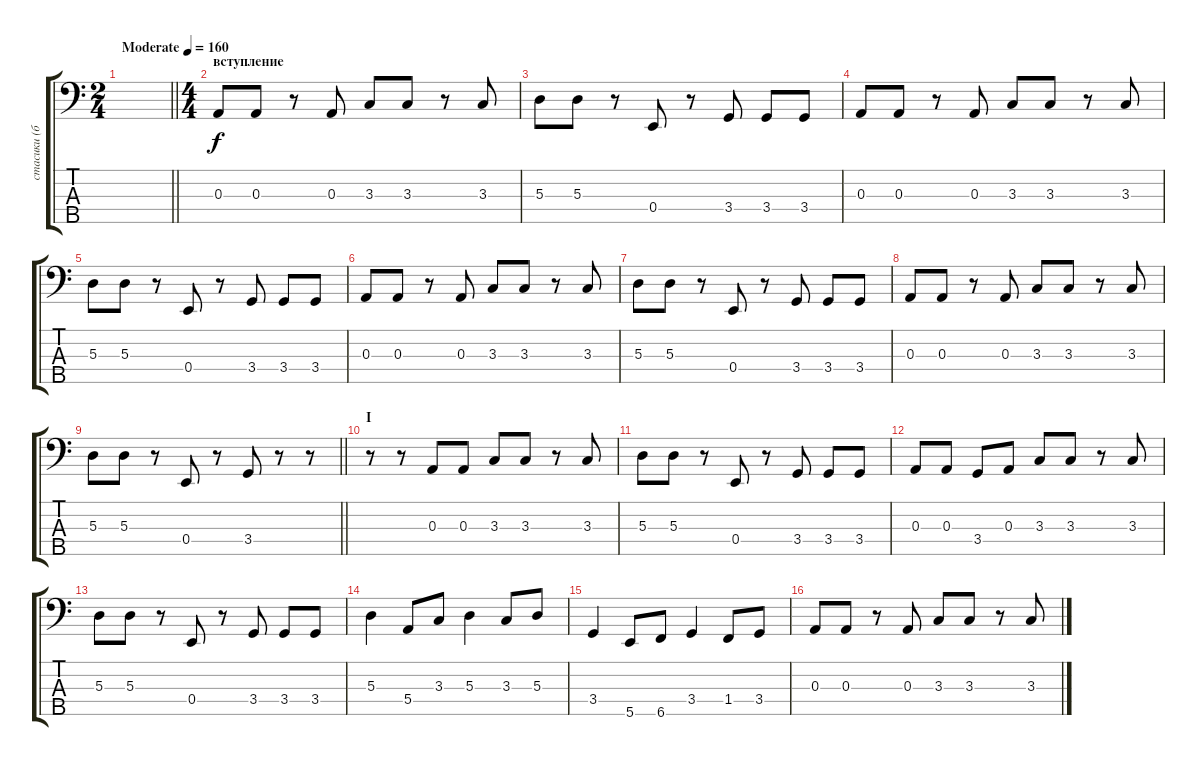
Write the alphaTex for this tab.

\track ("стасики (бас)" "стасики (б") {instrument electricbassfinger}
\staff {score tabs}
\tuning (G2 D2 A1 E1 B0) {hide}
\ts (2 4)
\tempo (160 "Moderate")
\clef f4
\barLineRight lightlight
\ks c
|
\ts (4 4)
\section ("" "вступление")
0.3.8 0.3.8 r.8 0.3.8 3.3.8 3.3.8 r.8 3.3.8 |
5.3.8 5.3.8 r.8 0.4.8 r.8 3.4.8 3.4.8 3.4.8 |
0.3.8 0.3.8 r.8 0.3.8 3.3.8 3.3.8 r.8 3.3.8 |
5.3.8 5.3.8 r.8 0.4.8 r.8 3.4.8 3.4.8 3.4.8 |
0.3.8 0.3.8 r.8 0.3.8 3.3.8 3.3.8 r.8 3.3.8 |
5.3.8 5.3.8 r.8 0.4.8 r.8 3.4.8 3.4.8 3.4.8 |
0.3.8 0.3.8 r.8 0.3.8 3.3.8 3.3.8 r.8 3.3.8 |
\barLineRight lightlight
5.3.8 5.3.8 r.8 0.4.8 r.8 3.4.8 r.8 r.8 |
\section ("" "I")
r.8 r.8 0.3.8 0.3.8 3.3.8 3.3.8 r.8 3.3.8 |
5.3.8 5.3.8 r.8 0.4.8 r.8 3.4.8 3.4.8 3.4.8 |
0.3.8 0.3.8 3.4.8 0.3.8 3.3.8 3.3.8 r.8 3.3.8 |
5.3.8 5.3.8 r.8 0.4.8 r.8 3.4.8 3.4.8 3.4.8 |
5.3.4 5.4.8 3.3.8 5.3.4 3.3.8 5.3.8 |
3.4.4 5.5.8 6.5.8 3.4.4 1.4.8 3.4.8 |
0.3.8 0.3.8 r.8 0.3.8 3.3.8 3.3.8 r.8 3.3.8
